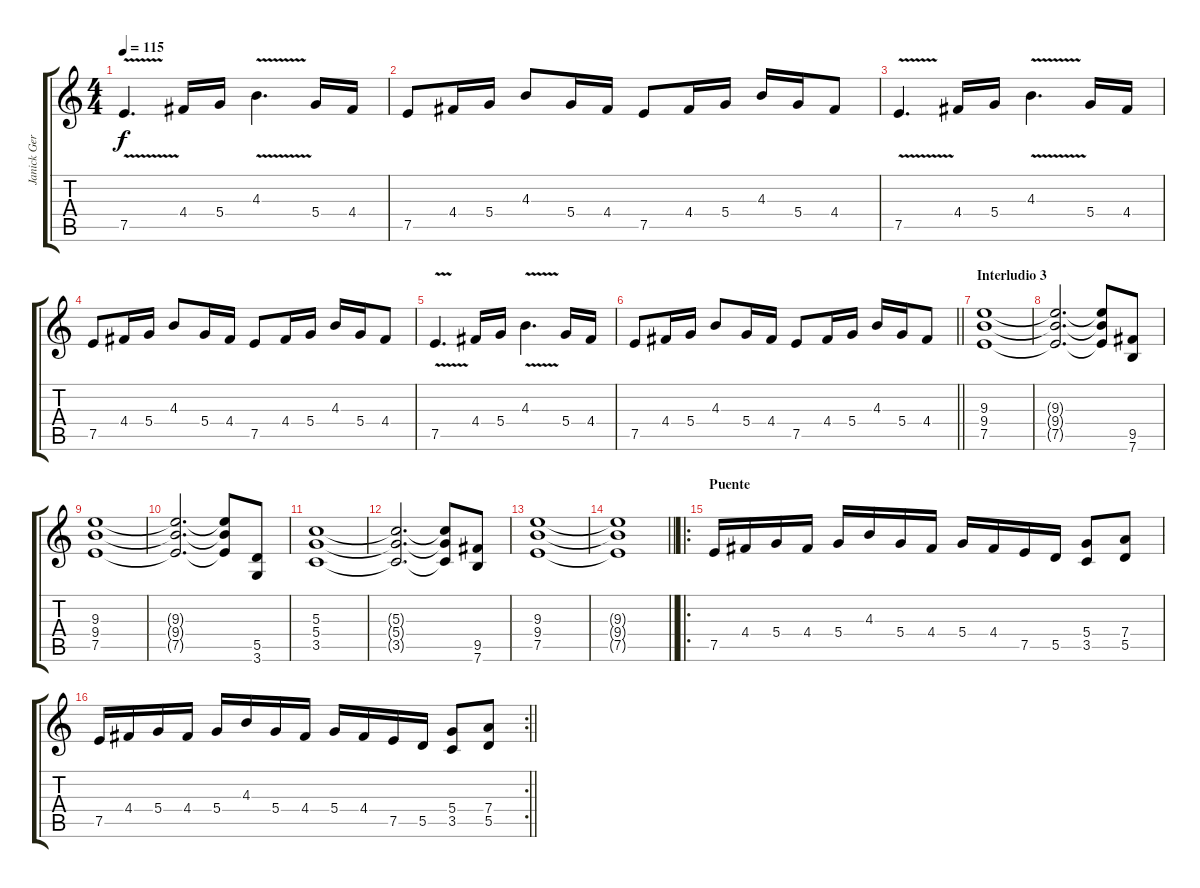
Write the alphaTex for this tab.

\track ("Janick Gers" "Janick Ger") {instrument overdrivenguitar}
\staff {score tabs}
\tuning (E4 B3 G3 D3 A2 E2) {hide}
\ts (4 4)
\tempo 115
\clef g2
\ks c
7.5{v}.4{d dy f} 4.4.16 5.4.16 4.3{v}.4{d} 5.4.16 4.4.16 |
7.5.8 4.4.16 5.4.16 4.3.8 5.4.16 4.4.16 7.5.8 4.4.16 5.4.16 4.3.16 5.4.16 4.4.8 |
7.5{v}.4{d} 4.4.16 5.4.16 4.3{v}.4{d} 5.4.16 4.4.16 |
7.5.8 4.4.16 5.4.16 4.3.8 5.4.16 4.4.16 7.5.8 4.4.16 5.4.16 4.3.16 5.4.16 4.4.8 |
7.5{v}.4{d} 4.4.16 5.4.16 4.3{v}.4{d} 5.4.16 4.4.16 |
\barLineRight lightlight
7.5.8 4.4.16 5.4.16 4.3.8 5.4.16 4.4.16 7.5.8 4.4.16 5.4.16 4.3.16 5.4.16 4.4.8 |
\section ("" "Interludio 3")
(9.3 9.4 7.5).1 |
(9.3{t} 9.4{t} 7.5{t}).2{d} (9.3{t} 9.4{t} 7.5{t}).8 (9.5 7.6).8 |
(9.3 9.4 7.5).1 |
(9.3{t} 9.4{t} 7.5{t}).2{d} (9.3{t} 9.4{t} 7.5{t}).8 (5.5 3.6).8 |
(5.3 5.4 3.5).1 |
(5.3{t} 5.4{t} 3.5{t}).2{d} (5.3{t} 5.4{t} 3.5{t}).8 (9.5 7.6).8 |
(9.3 9.4 7.5).1 |
\barLineRight lightlight
(9.3{t} 9.4{t} 7.5{t}).1 |
\ro
\section ("" "Puente")
7.5.16 4.4.16 5.4.16 4.4.16 5.4.16 4.3.16 5.4.16 4.4.16 5.4.16 4.4.16 7.5.16 5.5.16 (5.4 3.5).8 (7.4 5.5).8 |
\rc 2
\barLineRight lightlight
7.5.16 4.4.16 5.4.16 4.4.16 5.4.16 4.3.16 5.4.16 4.4.16 5.4.16 4.4.16 7.5.16 5.5.16 (5.4 3.5).8 (7.4 5.5).8
